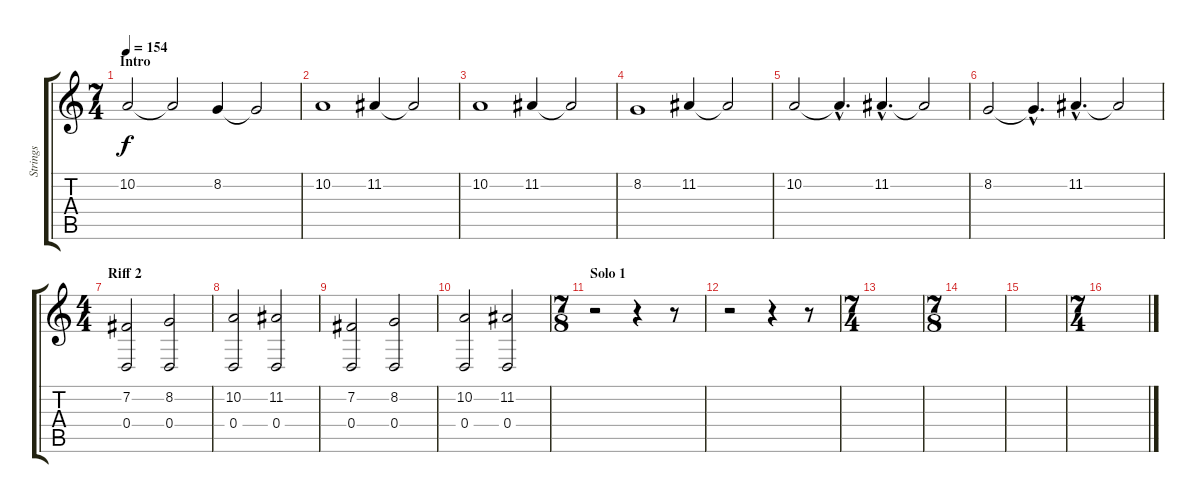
\track ("Strings" "Strings") {instrument stringensemble1}
\staff {score tabs}
\tuning (E4 B3 G3 D3 A2 E2) {hide}
\ts (7 4)
\section ("" "Intro")
\tempo 154
\clef g2
\ks c
10.2.2{dy f instrument stringensemble1} 10.2{t}.2 8.2.4 8.2{t}.2 |
10.2.1 11.2.4 11.2{t}.2 |
10.2.1 11.2.4 11.2{t}.2 |
8.2.1 11.2.4 11.2{t}.2 |
10.2.2 10.2{hac t}.4{d} 11.2{hac}.4{d} 11.2{t}.2 |
8.2.2 8.2{hac t}.4{d} 11.2{hac}.4{d} 11.2{t}.2 |
\ts (4 4)
\section ("" "Riff 2")
(7.2 0.4).2 (8.2 0.4).2 |
(10.2 0.4).2 (11.2 0.4).2 |
(7.2 0.4).2 (8.2 0.4).2 |
(10.2 0.4).2 (11.2 0.4).2 |
\ts (7 8)
\section ("" "Solo 1")
r.2 r.4 r.8 |
r.2 r.4 r.8 |
\ts (7 4)
|
\ts (7 8)
|
|
\ts (7 4)
